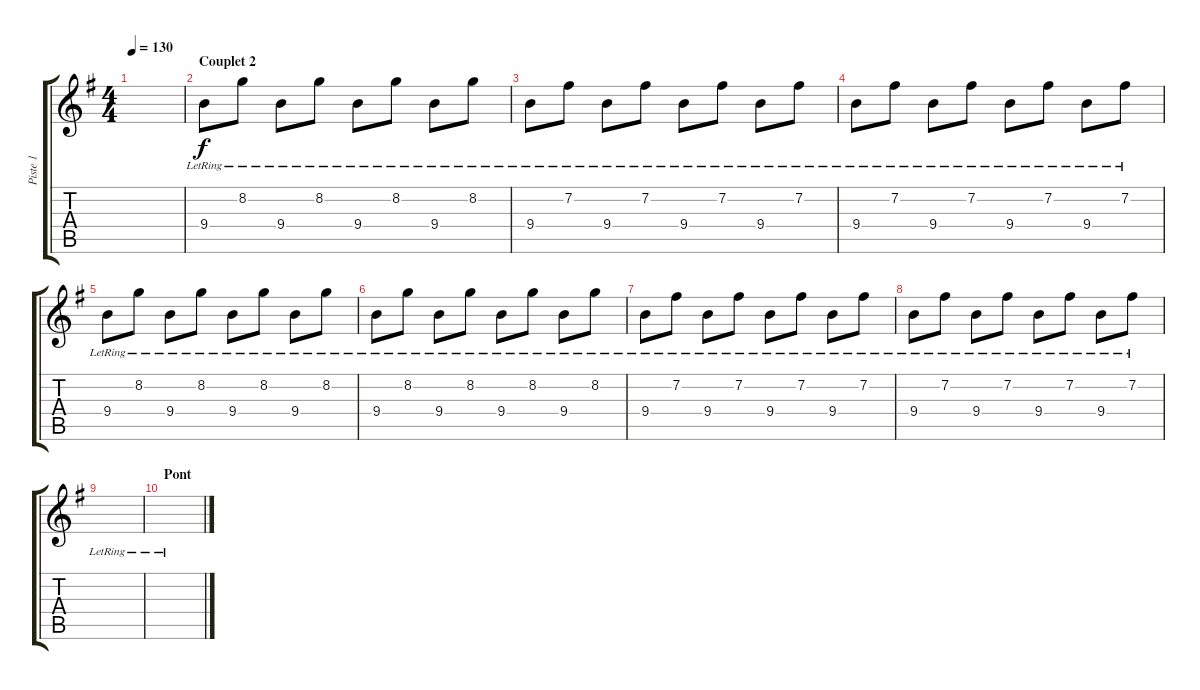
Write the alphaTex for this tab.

\track ("Piste 1" "Piste 1") {instrument electricguitarclean}
\staff {score tabs}
\tuning (E4 B3 G3 D3 A2 E2) {hide}
\ts (4 4)
\tempo 130
\clef g2
\ks eminor
|
\section ("" "Couplet 2")
9.4{lr}.8 8.2{lr}.8 9.4{lr}.8 8.2{lr}.8 9.4{lr}.8 8.2{lr}.8 9.4{lr}.8 8.2{lr}.8 |
9.4{lr}.8 7.2{lr}.8 9.4{lr}.8 7.2{lr}.8 9.4{lr}.8 7.2{lr}.8 9.4{lr}.8 7.2{lr}.8 |
9.4{lr}.8 7.2{lr}.8 9.4{lr}.8 7.2{lr}.8 9.4{lr}.8 7.2{lr}.8 9.4{lr}.8 7.2{lr}.8 |
9.4{lr}.8 8.2{lr}.8 9.4{lr}.8 8.2{lr}.8 9.4{lr}.8 8.2{lr}.8 9.4{lr}.8 8.2{lr}.8 |
9.4{lr}.8 8.2{lr}.8 9.4{lr}.8 8.2{lr}.8 9.4{lr}.8 8.2{lr}.8 9.4{lr}.8 8.2{lr}.8 |
9.4{lr}.8 7.2{lr}.8 9.4{lr}.8 7.2{lr}.8 9.4{lr}.8 7.2{lr}.8 9.4{lr}.8 7.2{lr}.8 |
9.4{lr}.8 7.2{lr}.8 9.4{lr}.8 7.2{lr}.8 9.4{lr}.8 7.2{lr}.8 9.4{lr}.8 7.2{lr}.8 |
|
\section ("" "Pont")
